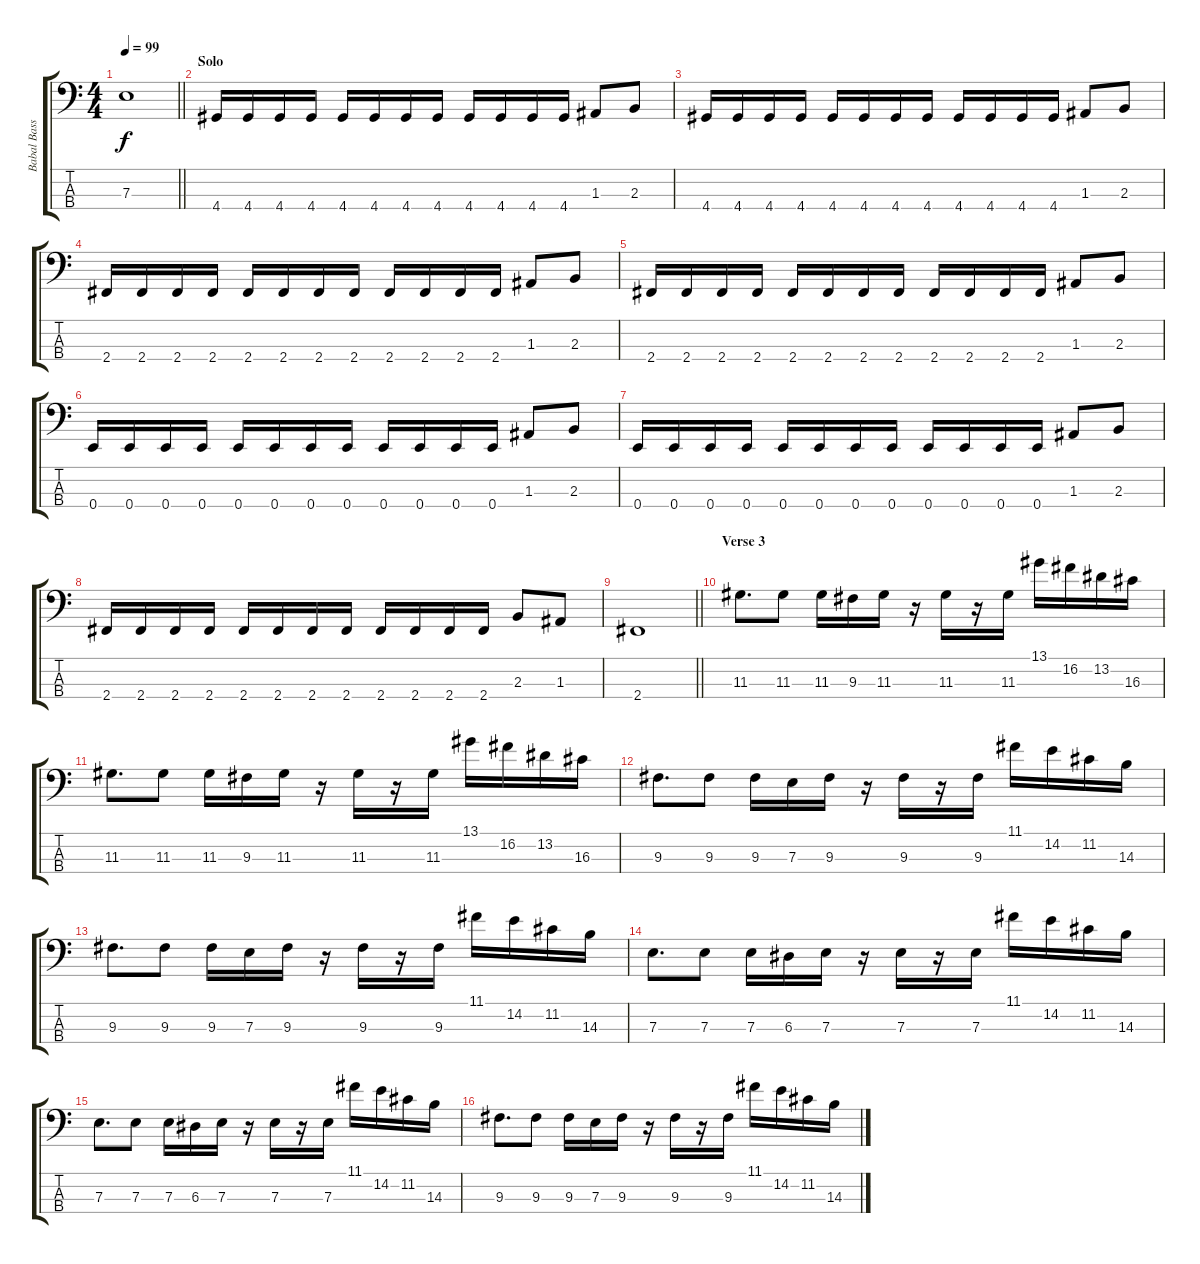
\track ("Babal Bass" "Babal Bass") {instrument electricbassfinger}
\staff {score tabs}
\tuning (G2 D2 A1 E1) {hide}
\ts (4 4)
\tempo 99
\clef f4
\barLineRight lightlight
\ks c
7.3.1{dy f} |
\section ("" "Solo")
4.4.16 4.4.16 4.4.16 4.4.16 4.4.16 4.4.16 4.4.16 4.4.16 4.4.16 4.4.16 4.4.16 4.4.16 1.3.8 2.3.8 |
4.4.16 4.4.16 4.4.16 4.4.16 4.4.16 4.4.16 4.4.16 4.4.16 4.4.16 4.4.16 4.4.16 4.4.16 1.3.8 2.3.8 |
2.4.16 2.4.16 2.4.16 2.4.16 2.4.16 2.4.16 2.4.16 2.4.16 2.4.16 2.4.16 2.4.16 2.4.16 1.3.8 2.3.8 |
2.4.16 2.4.16 2.4.16 2.4.16 2.4.16 2.4.16 2.4.16 2.4.16 2.4.16 2.4.16 2.4.16 2.4.16 1.3.8 2.3.8 |
0.4.16 0.4.16 0.4.16 0.4.16 0.4.16 0.4.16 0.4.16 0.4.16 0.4.16 0.4.16 0.4.16 0.4.16 1.3.8 2.3.8 |
0.4.16 0.4.16 0.4.16 0.4.16 0.4.16 0.4.16 0.4.16 0.4.16 0.4.16 0.4.16 0.4.16 0.4.16 1.3.8 2.3.8 |
2.4.16 2.4.16 2.4.16 2.4.16 2.4.16 2.4.16 2.4.16 2.4.16 2.4.16 2.4.16 2.4.16 2.4.16 2.3.8 1.3.8 |
\barLineRight lightlight
2.4.1 |
\section ("" "Verse 3")
11.3.8{d} 11.3.8 11.3.16 9.3.16 11.3.16 r.16 11.3.16 r.16 11.3.16 13.1.16 16.2.16 13.2.16 16.3.16 |
11.3.8{d} 11.3.8 11.3.16 9.3.16 11.3.16 r.16 11.3.16 r.16 11.3.16 13.1.16 16.2.16 13.2.16 16.3.16 |
9.3.8{d} 9.3.8 9.3.16 7.3.16 9.3.16 r.16 9.3.16 r.16 9.3.16 11.1.16 14.2.16 11.2.16 14.3.16 |
9.3.8{d} 9.3.8 9.3.16 7.3.16 9.3.16 r.16 9.3.16 r.16 9.3.16 11.1.16 14.2.16 11.2.16 14.3.16 |
7.3.8{d} 7.3.8 7.3.16 6.3.16 7.3.16 r.16 7.3.16 r.16 7.3.16 11.1.16 14.2.16 11.2.16 14.3.16 |
7.3.8{d} 7.3.8 7.3.16 6.3.16 7.3.16 r.16 7.3.16 r.16 7.3.16 11.1.16 14.2.16 11.2.16 14.3.16 |
9.3.8{d} 9.3.8 9.3.16 7.3.16 9.3.16 r.16 9.3.16 r.16 9.3.16 11.1.16 14.2.16 11.2.16 14.3.16
